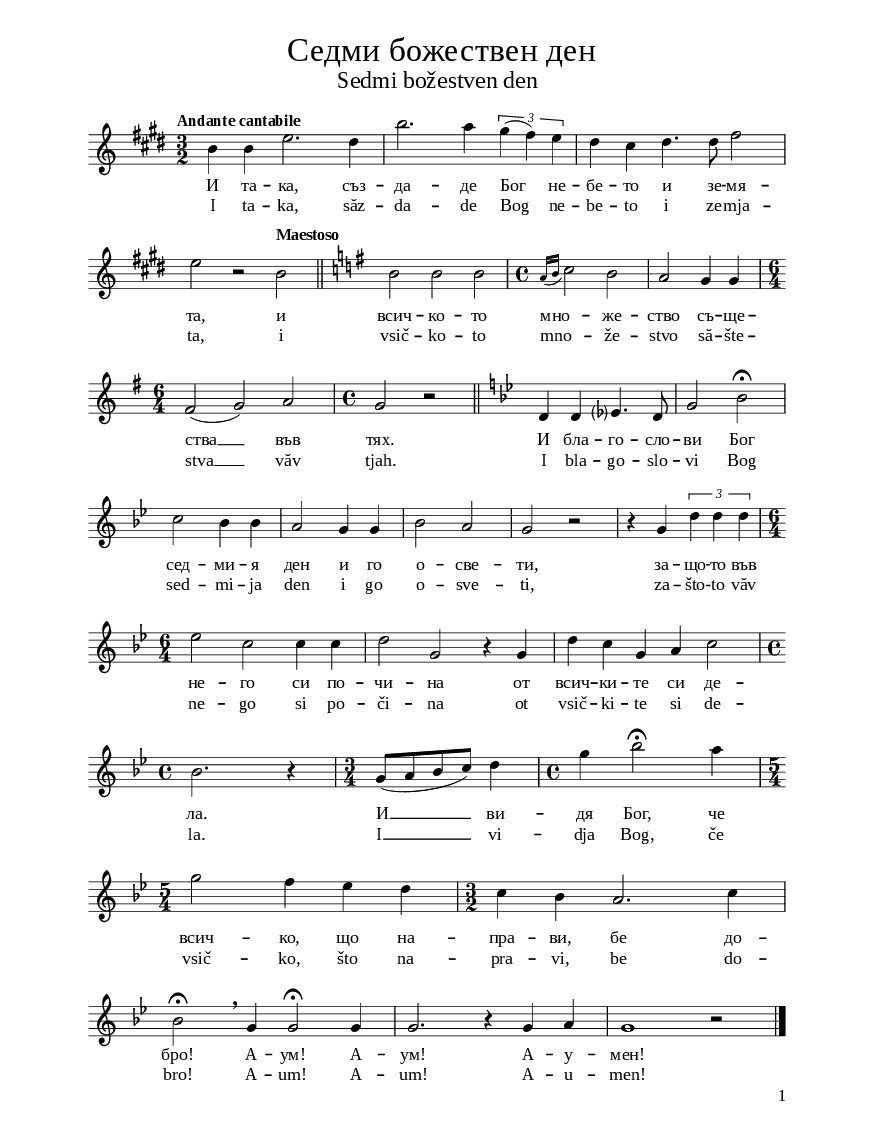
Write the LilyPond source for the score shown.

\version "2.24.2"

% include paper part and global functions
\include "include/globals.ily"

\bookpart {
  \label #'ref199
 \tocItem \markup "     Седми божествен ден – Sedmi božestven den "
  \include "include/bookpart-paper.ily"
  \score {
    \include "include/score-layout.ily"

    \new Voice \absolute {
      \clef treble
      \key e \major
      \time 3/2
      \tempo "Andante cantabile"
      \autoBeamOff
      b'4  b'4 e''2.  dis''4 | % 258
      b''2.  a''4 \tupletUp  \times 2/3 {
        \once \override Slur.positions = #'(1 . 1) gis''4 (  fis''4 )  e''4
      }
      | % 259
      dis''4  cis''4  dis''4.  dis''8
      fis''2 \break |
      e''2 r2   \tempo "Maestoso" b'2  \bar
      "||"
      \key g \major | % 261
      b'2  b'2  b'2 | % 262
      \time 4/4  |

      \grace { a'16 ([b'16] } c''2) b'2 | a'2 g'4 g'4 | \break

      \time 6/4  | % 264
      fis'2 ( g'2 ) a'2 | % 265
      \time 4/4  | % 265
      g'2 r2 \bar "||"
      \key g \minor | % 266
      d'4 d'4 es'?4. d'8 | % 267
      g'2  bes'2 ^\fermata \break | % 268
      c''2  bes'4  bes'4 | % 269
      a'2 g'4 g'4 |
      bes'2 a'2 | % 271
      g'2 r2 | % 272
      r4 g'4 \times 2/3 {
        d''4  d''4  d''4
      }
      \break | % 273
      \time 6/4  | % 273
      es''2  c''2  c''4  c''4 | % 274
      d''2 g'2 r4 g'4 | % 275
      d''4  c''4 g'4 a'4  c''2
      \break | % 276
      \time 4/4  | % 276
      bes'2. r4 | % 277
      \time 3/4  | % 277
      g'8 ( [ a'8 bes'8 c''8 ) ]
      d''4 | % 278
      \time 4/4  | % 278
      g''4  bes''2 ^\fermata  a''4 \break | % 279
      \time 5/4  | % 279
      g''2  f''4  es''4  d''4 |
      \time 3/2  |
      c''4  bes'4 a'2.  c''4 \break | % 281
      bes'2 ^\fermata \breathe g'4 g'2 ^\fermata
      g'4 | % 282
      g'2. r4 g'4 a'4 | % 283
      g'1 r2 \bar "|."
    }
    \addlyrics {
      И та -- ка, съз -- да -- де
      Бог не -- бе -- то и зе -- мя --
      та, и всич -- ко -- то
      мно -- же -- ство съ -- ще -- ства __  във
      тях. И бла -- го -- сло -- ви Бог
      сед -- ми -- я ден и го о -- све --
      ти, за -- що -- то във не -- го си
      по -- чи -- на от всич -- ки -- те
      си де -- ла. И __    ви -- дя
      Бог, че всич -- ко, що на -- пра --
      ви, бе до -- бро! А -- ум! А -- ум!
      А -- у -- мен!}
     \addlyrics {
      I ta -- ka, săz -- da -- de
      Bog  ne -- be -- to i ze -- mja --
      ta, i vsič -- ko -- to
      mno -- že -- stvo să -- šte -- stva __ văv
      tjah. I bla -- go -- slo -- vi Bog
      sed -- mi -- ja den i go o -- sve --
      ti, za -- što -- to văv ne -- go si
      po -- či -- na ot vsič -- ki -- te
      si de -- la. I __    vi -- dja
      Bog, če vsič -- ko, što na -- pra --
      vi, be do -- bro! A -- um! A -- um!
      A -- u -- men!}


        \header {
          title = \titleFunc " Седми божествен ден" "Sedmi božestven den"
        }

        \midi{}

      } % score
      \pageBreak

      % include foreign translation(s) of the song
      \version "2.24.2"

\markup \fill-line { \fontsize #deTitleFontSize "Siebter göttlicher Tag" }
\markup \null
\markup \null
\markup \fontsize #deCoupletFontSize {
  \hspace #7
  \override #`(baseline-skip . ,deCoupletBaselineSkip)

  \column {
    


    \line { " " So vollendete Gott Himmel und Erde mit ihrem ganzen Heer.}

    \line { " " Und Gott segnete den siebenten Tag und heiligte ihn,}

    \line { " "weil er an ihm ruhte von allen seinen Werken.}

    \line { " "Und Gott sah, dass alles, was Er gemacht hatte, gut war.}

    \line { " "Aum, Aum, Aumen.}


  }
}

    } % bookpart

    % Più mosso
    %
